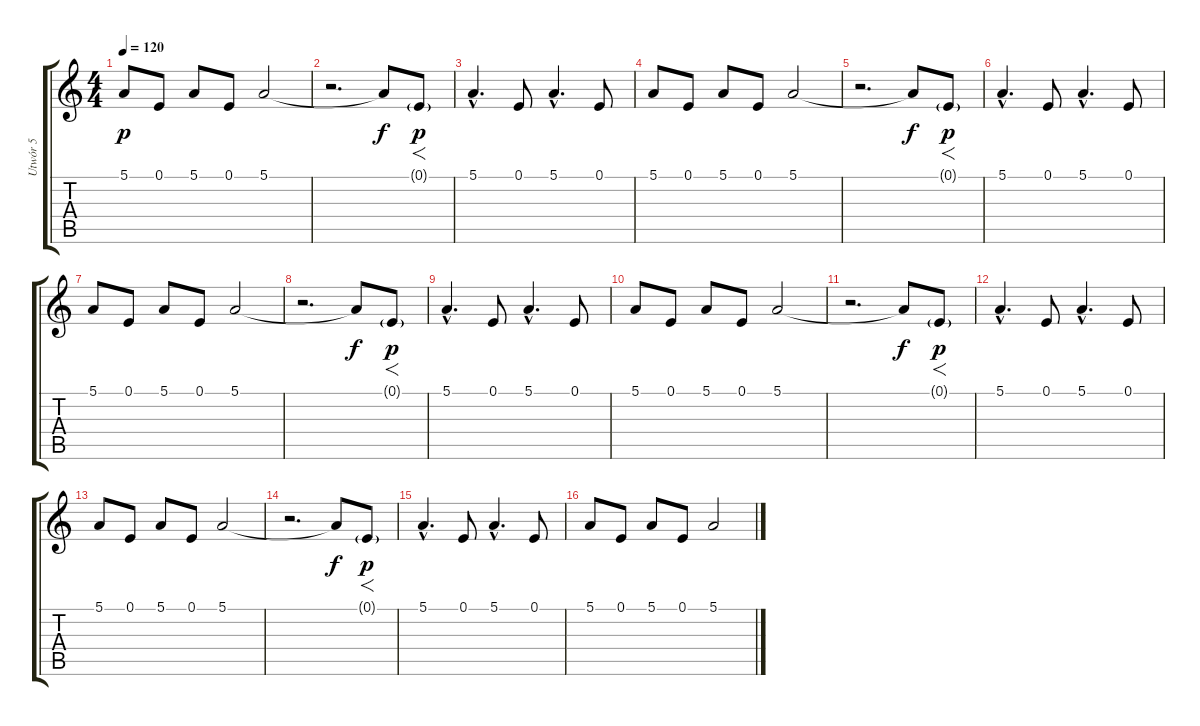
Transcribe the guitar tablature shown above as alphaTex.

\track ("Utwór 5" "Utwór 5") {instrument pad8sweep}
\staff {score tabs}
\tuning (E4 B3 G3 D3 A2 E2) {hide}
\ts (4 4)
\tempo 120
\clef g2
\ks c
5.1.8{dy p} 0.1.8 5.1.8 0.1.8 5.1.2 |
r.2{d} 5.1{t}.8{dy f} 0.1{g}.8{f dy p} |
5.1{hac}.4{d} 0.1.8 5.1{hac}.4{d} 0.1.8 |
5.1.8 0.1.8 5.1.8 0.1.8 5.1.2 |
r.2{d} 5.1{t}.8{dy f} 0.1{g}.8{f dy p} |
5.1{hac}.4{d} 0.1.8 5.1{hac}.4{d} 0.1.8 |
5.1.8 0.1.8 5.1.8 0.1.8 5.1.2 |
r.2{d} 5.1{t}.8{dy f} 0.1{g}.8{f dy p} |
5.1{hac}.4{d} 0.1.8 5.1{hac}.4{d} 0.1.8 |
5.1.8 0.1.8 5.1.8 0.1.8 5.1.2 |
r.2{d} 5.1{t}.8{dy f} 0.1{g}.8{f dy p} |
5.1{hac}.4{d} 0.1.8 5.1{hac}.4{d} 0.1.8 |
5.1.8 0.1.8 5.1.8 0.1.8 5.1.2 |
r.2{d} 5.1{t}.8{dy f} 0.1{g}.8{f dy p} |
5.1{hac}.4{d} 0.1.8 5.1{hac}.4{d} 0.1.8 |
5.1.8 0.1.8 5.1.8 0.1.8 5.1.2
